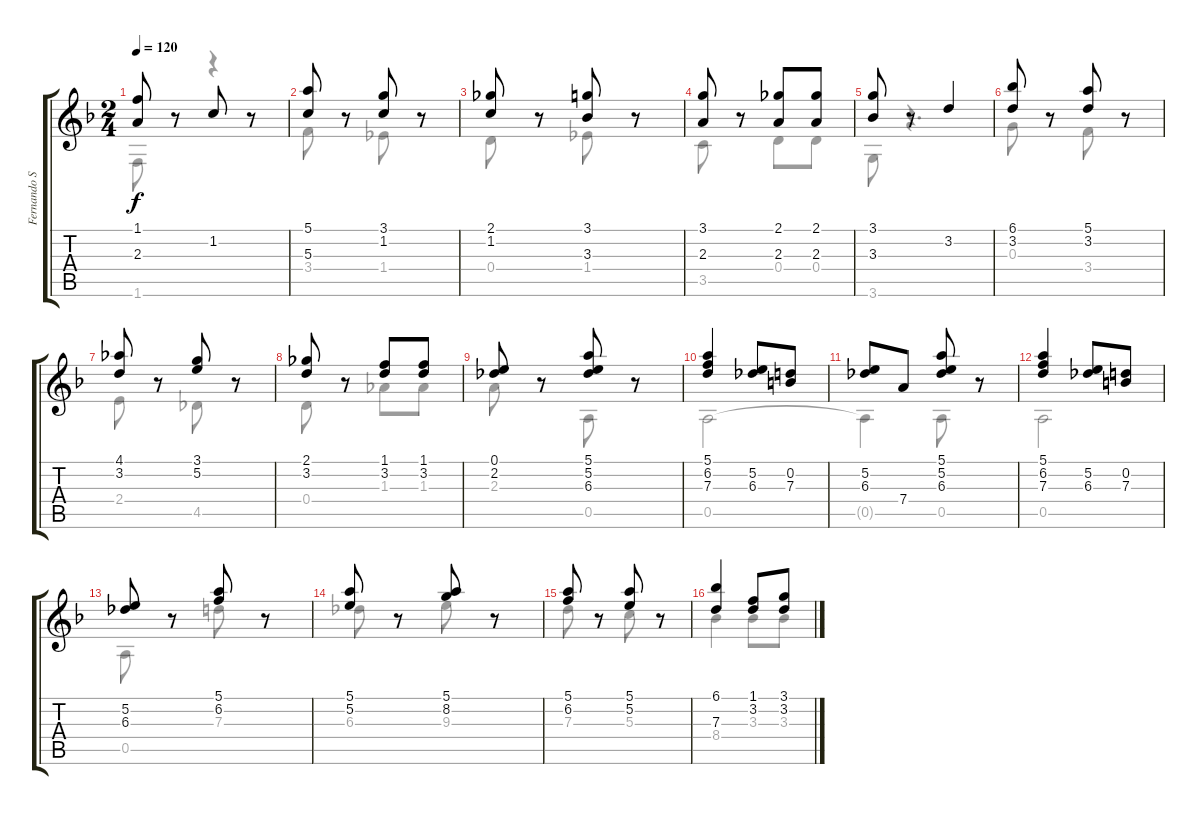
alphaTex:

\track ("Fernando Sor" "Fernando S") {instrument acousticguitarnylon}
\staff {score tabs}
\tuning (E4 B3 G3 D3 A2 E2) {hide}
\voice
\ts (2 4)
\tempo 120
\clef g2
\ks f
(1.1 2.3).8{dy f} r.8 1.2.8 r.8 |
(5.1 5.3).8 r.8 (3.1 1.2).8 r.8 |
(2.1 1.2).8 r.8 (3.1 3.3).8 r.8 |
(3.1 2.3).8 r.8 (2.1 2.3).8 (2.1 2.3).8 |
(3.1 3.3).8 r.8 3.2.4 |
(6.1 3.2).8 r.8 (5.1 3.2).8 r.8 |
(4.1 3.2).8 r.8 (3.1 5.2).8 r.8 |
(2.1 3.2).8 r.8 (1.1 3.2).8 (1.1 3.2).8 |
(0.1 2.2).8 r.8 (5.1 5.2 6.3).8 r.8 |
(5.1 6.2 7.3).4 (5.2 6.3).8 (0.2 7.3).8 |
(5.2 6.3).8 7.4.8 (5.1 5.2 6.3).8 r.8 |
(5.1 6.2 7.3).4 (5.2 6.3).8 (0.2 7.3).8 |
(5.2 6.3).8 r.8 (5.1 6.2).8 r.8 |
(5.1 5.2).8 r.8 (5.1 8.2).8 r.8 |
(5.1 6.2).8 r.8 (5.1 5.2).8 r.8 |
(6.1 7.3).4 (1.1 3.2).8 (3.1 3.2).8
\voice
\clef g2
\ottava regular
\simile none
\ks f
1.6.8{dy f} r.8 r.4 |
3.4.8 r.8 1.4.8 r.8 |
0.4.8 r.8 1.4.8 r.8 |
3.5.8 r.8 0.4.8 0.4.8 |
3.6.8 r.4{d} |
0.3.8 r.8 3.4.8 r.8 |
2.4.8 r.8 4.5.8 r.8 |
0.4.8 r.8 1.3.8 1.3.8 |
2.3.8 r.8 0.5.8 r.8 |
0.5.2 |
0.5{t}.4 0.5.8 r.8 |
0.5.2 |
0.5.8 r.8 7.3.8 r.8 |
6.3.8 r.8 9.3.8 r.8 |
7.3.8 r.8 5.3.8 r.8 |
8.4.4 3.3.8 3.3.8
